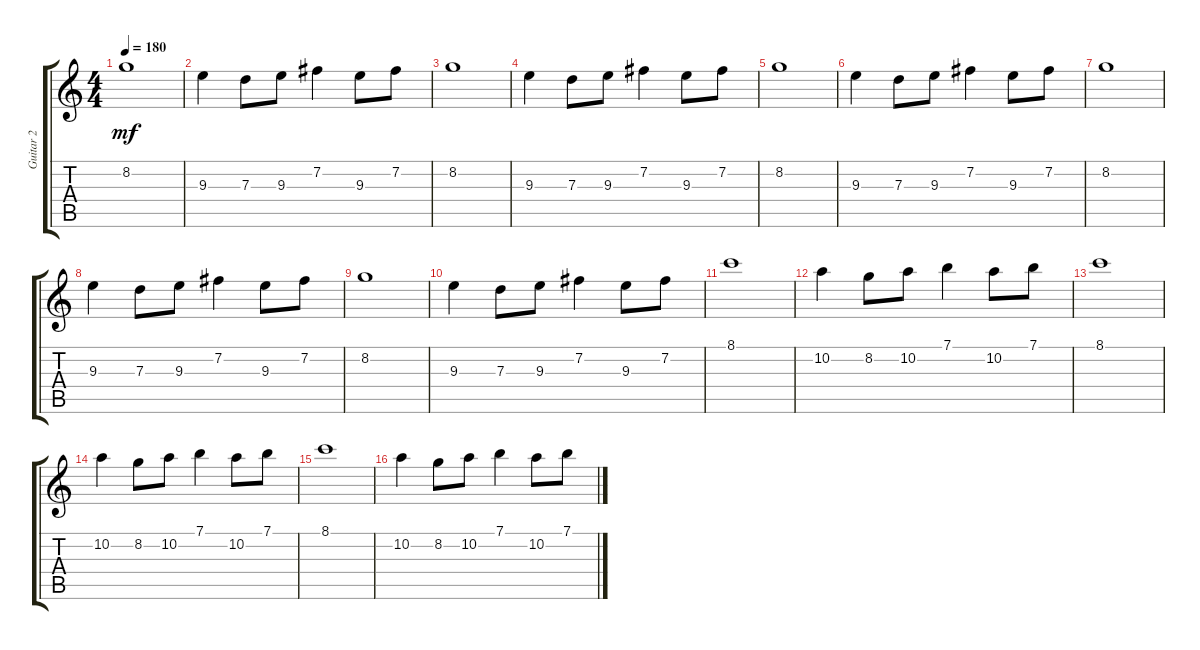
\track ("Guitar 2" "Guitar 2") {instrument electricguitarclean}
\staff {score tabs}
\tuning (E4 B3 G3 D3 A2 E2) {hide}
\ts (4 4)
\tempo 180
\clef g2
\ks c
8.2.1{dy mf} |
9.3.4 7.3.8 9.3.8 7.2.4 9.3.8 7.2.8 |
8.2.1 |
9.3.4 7.3.8 9.3.8 7.2.4 9.3.8 7.2.8 |
8.2.1 |
9.3.4 7.3.8 9.3.8 7.2.4 9.3.8 7.2.8 |
8.2.1 |
9.3.4 7.3.8 9.3.8 7.2.4 9.3.8 7.2.8 |
8.2.1 |
9.3.4 7.3.8 9.3.8 7.2.4 9.3.8 7.2.8 |
8.1.1 |
10.2.4 8.2.8 10.2.8 7.1.4 10.2.8 7.1.8 |
8.1.1 |
10.2.4 8.2.8 10.2.8 7.1.4 10.2.8 7.1.8 |
8.1.1 |
10.2.4 8.2.8 10.2.8 7.1.4 10.2.8 7.1.8
